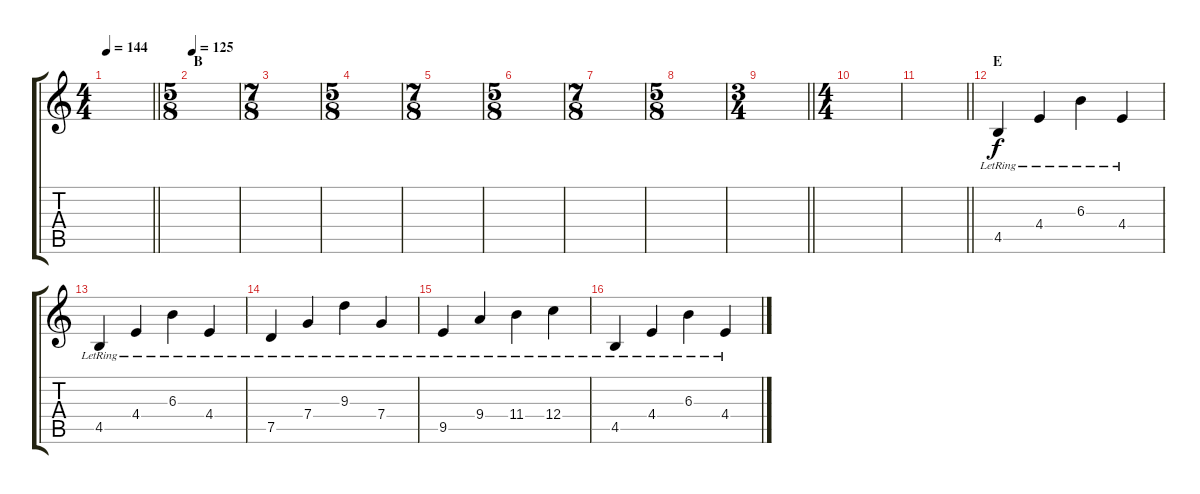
\track "" {instrument distortionguitar}
\staff {score tabs}
\tuning (D4 A3 F3 C3 G2 C2) {hide}
\ts (4 4)
\tempo 144
\clef g2
\barLineRight lightlight
\ks c
|
\ts (5 8)
\section ("" "B")
\tempo 125
|
\ts (7 8)
|
\ts (5 8)
|
\ts (7 8)
|
\ts (5 8)
|
\ts (7 8)
|
\ts (5 8)
|
\ts (3 4)
\barLineRight lightlight
|
\ts (4 4)
|
\barLineRight lightlight
|
\section ("" "E")
4.5{lr}.4{instrument electricguitarmuted} 4.4{lr}.4 6.3{lr}.4 4.4{lr}.4 |
4.5{lr}.4 4.4{lr}.4 6.3{lr}.4 4.4{lr}.4 |
7.5{lr}.4 7.4{lr}.4 9.3{lr}.4 7.4{lr}.4 |
9.5{lr}.4 9.4{lr}.4 11.4{lr}.4 12.4{lr}.4 |
4.5{lr}.4{instrument electricguitarmuted} 4.4{lr}.4 6.3{lr}.4 4.4{lr}.4
